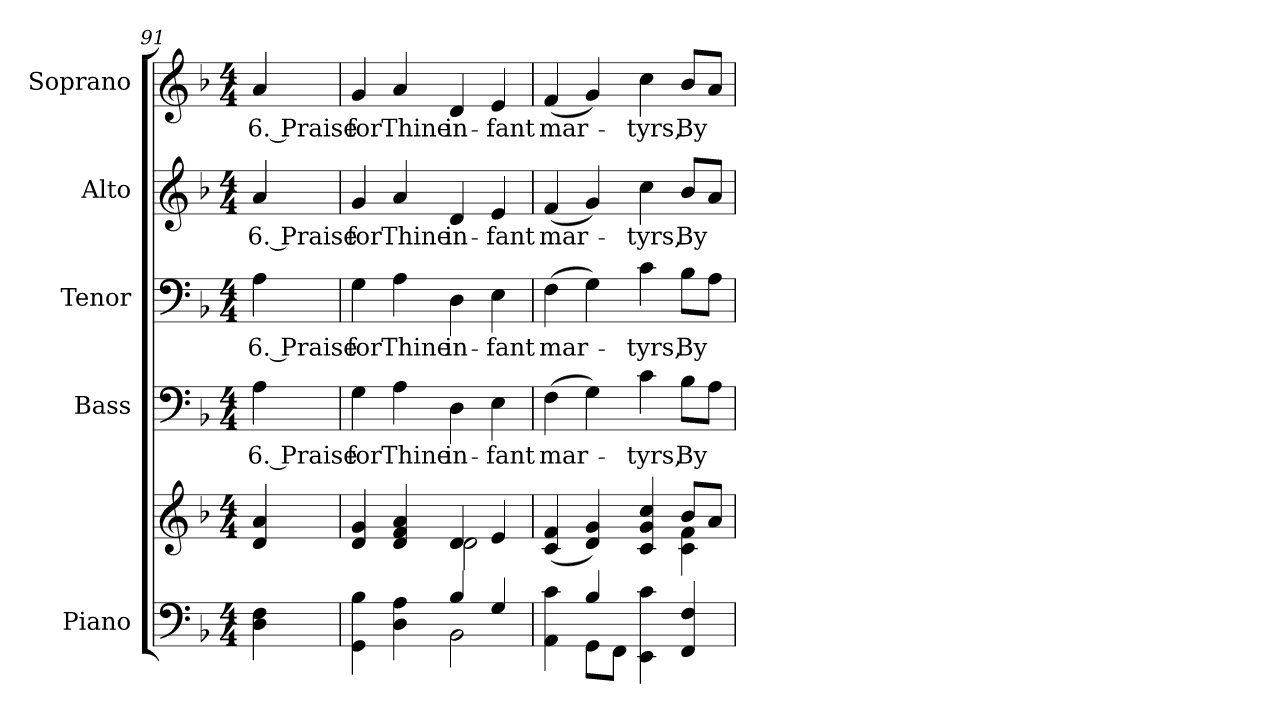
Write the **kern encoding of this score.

**kern	**kern	**kern	**text	**kern	**text	**kern	**text	**kern	**text
*part5	*part5	*part4	*part4	*part3	*part3	*part2	*part2	*part1	*part1
*staff6	*staff5	*staff4	*staff4	*staff3	*staff3	*staff2	*staff2	*staff1	*staff1
*I"Piano	*	*I"Bass	*	*I"Tenor	*	*I"Alto	*	*I"Soprano	*
*I'Pno.	*	*I'B.	*	*I'T.	*	*I'A.	*	*I'S.	*
*clefF4	*clefG2	*clefF4	*	*clefF4	*	*clefG2	*	*clefG2	*
*k[b-]	*k[b-]	*k[b-]	*	*k[b-]	*	*k[b-]	*	*k[b-]	*
*F:	*F:	*F:	*	*F:	*	*F:	*	*F:	*
*M4/4	*M4/4	*M4/4	*	*M4/4	*	*M4/4	*	*M4/4	*
=91	=91	=91	=91	=91	=91	=91	=91	=91	=91
!	!	!	!LO:LY:b:color=#000000	!	!	!	!	!	!
!	!	!	!	!	!LO:LY:b:color=#000000	!	!	!	!
!	!	!	!	!	!	!	!LO:LY:b:color=#000000	!	!
!	!	!	!	!	!	!	!	!	!LO:LY:b:color=#000000
4Di\ 4Fi	4di/ 4ai	4Ai\	6. Praise	4Ai\	6. Praise	4ai/	6. Praise	4ai/	6. Praise
!!LO:PB:g=z
=92	=92	=92	=92	=92	=92	=92	=92	=92	=92
*^	*^	*	*	*	*	*	*	*	*
!	!	!	!	!	!LO:LY:b:color=#000000	!	!	!	!	!	!
!	!	!	!	!	!	!	!LO:LY:b:color=#000000	!	!	!	!
!	!	!	!	!	!	!	!	!	!LO:LY:b:color=#000000	!	!
!	!	!	!	!	!	!	!	!	!	!	!LO:LY:b:color=#000000
4GGi\ 4B-i	2ryy	4di/ 4gi	2ryy	4Gi\	for	4Gi\	for	4gi/	for	4gi/	for
!	!	!	!	!	!LO:LY:b:color=#000000	!	!	!	!	!	!
!	!	!	!	!	!	!	!LO:LY:b:color=#000000	!	!	!	!
!	!	!	!	!	!	!	!	!	!LO:LY:b:color=#000000	!	!
!	!	!	!	!	!	!	!	!	!	!	!LO:LY:b:color=#000000
4Di\ 4Ai	.	4di/ 4fi 4ai	.	4Ai\	Thine	4Ai\	Thine	4ai/	Thine	4ai/	Thine
!	!	!	!	!	!LO:LY:b:color=#000000	!	!	!	!	!	!
!	!	!	!	!	!	!	!LO:LY:b:color=#000000	!	!	!	!
!	!	!	!	!	!	!	!	!	!LO:LY:b:color=#000000	!	!
!	!	!	!	!	!	!	!	!	!	!	!LO:LY:b:color=#000000
4B-i/	2BB-i\	4di/	2di\	4Di\	in-	4Di\	in-	4di/	in-	4di/	in-
!	!	!	!	!	!LO:LY:b:color=#000000	!	!	!	!	!	!
!	!	!	!	!	!	!	!LO:LY:b:color=#000000	!	!	!	!
!	!	!	!	!	!	!	!	!	!LO:LY:b:color=#000000	!	!
!	!	!	!	!	!	!	!	!	!	!	!LO:LY:b:color=#000000
4Gi/	.	4ei/	.	4Ei\	-fant	4Ei\	-fant	4ei/	-fant	4ei/	-fant
=93	=93	=93	=93	=93	=93	=93	=93	=93	=93	=93	=93
!	!	!	!	!	!LO:LY:b:color=#000000	!	!	!	!	!	!
!	!	!	!	!	!	!	!LO:LY:b:color=#000000	!	!	!	!
!	!	!	!	!	!	!	!	!	!LO:LY:b:color=#000000	!	!
!	!	!	!	!	!	!	!	!	!	!	!LO:LY:b:color=#000000
4AAi\ 4ci	4ryy	(4ci/ 4fi	2ryy	(4Fi\	mar-	(4Fi\	mar-	(4fi/	mar-	(4fi/	mar-
4B-i/	8GGi\L	4di/ 4gi)	.	4Gi\)	.	4Gi\)	.	4gi/)	.	4gi/)	.
.	8FFi\J	.	.	.	.	.	.	.	.	.	.
!	!	!	!	!	!LO:LY:b:color=#000000	!	!	!	!	!	!
!	!	!	!	!	!	!	!LO:LY:b:color=#000000	!	!	!	!
!	!	!	!	!	!	!	!	!	!LO:LY:b:color=#000000	!	!
!	!	!	!	!	!	!	!	!	!	!	!LO:LY:b:color=#000000
4EEi\ 4ci	2ryy	4ci/ 4gi 4cci	4ryy	4ci\	-tyrs,	4ci\	-tyrs,	4cci\	-tyrs,	4cci\	-tyrs,
!	!	!	!	!	!LO:LY:b:color=#000000	!	!	!	!	!	!
!	!	!	!	!	!	!	!LO:LY:b:color=#000000	!	!	!	!
!	!	!	!	!	!	!	!	!	!LO:LY:b:color=#000000	!	!
!	!	!	!	!	!	!	!	!	!	!	!LO:LY:b:color=#000000
4FFi/ 4Fi	.	8b-i/L	4ci\ 4fi	8B-i\L	By	8B-i\L	By	8b-i/L	By	8b-i/L	By
.	.	8ai/J	.	8Ai\J	.	8Ai\J	.	8ai/J	.	8ai/J	.
*v	*v	*	*	*	*	*	*	*	*	*	*
*	*v	*v	*	*	*	*	*	*	*	*
=	=	=	=	=	=	=	=	=	=
*-	*-	*-	*-	*-	*-	*-	*-	*-	*-
